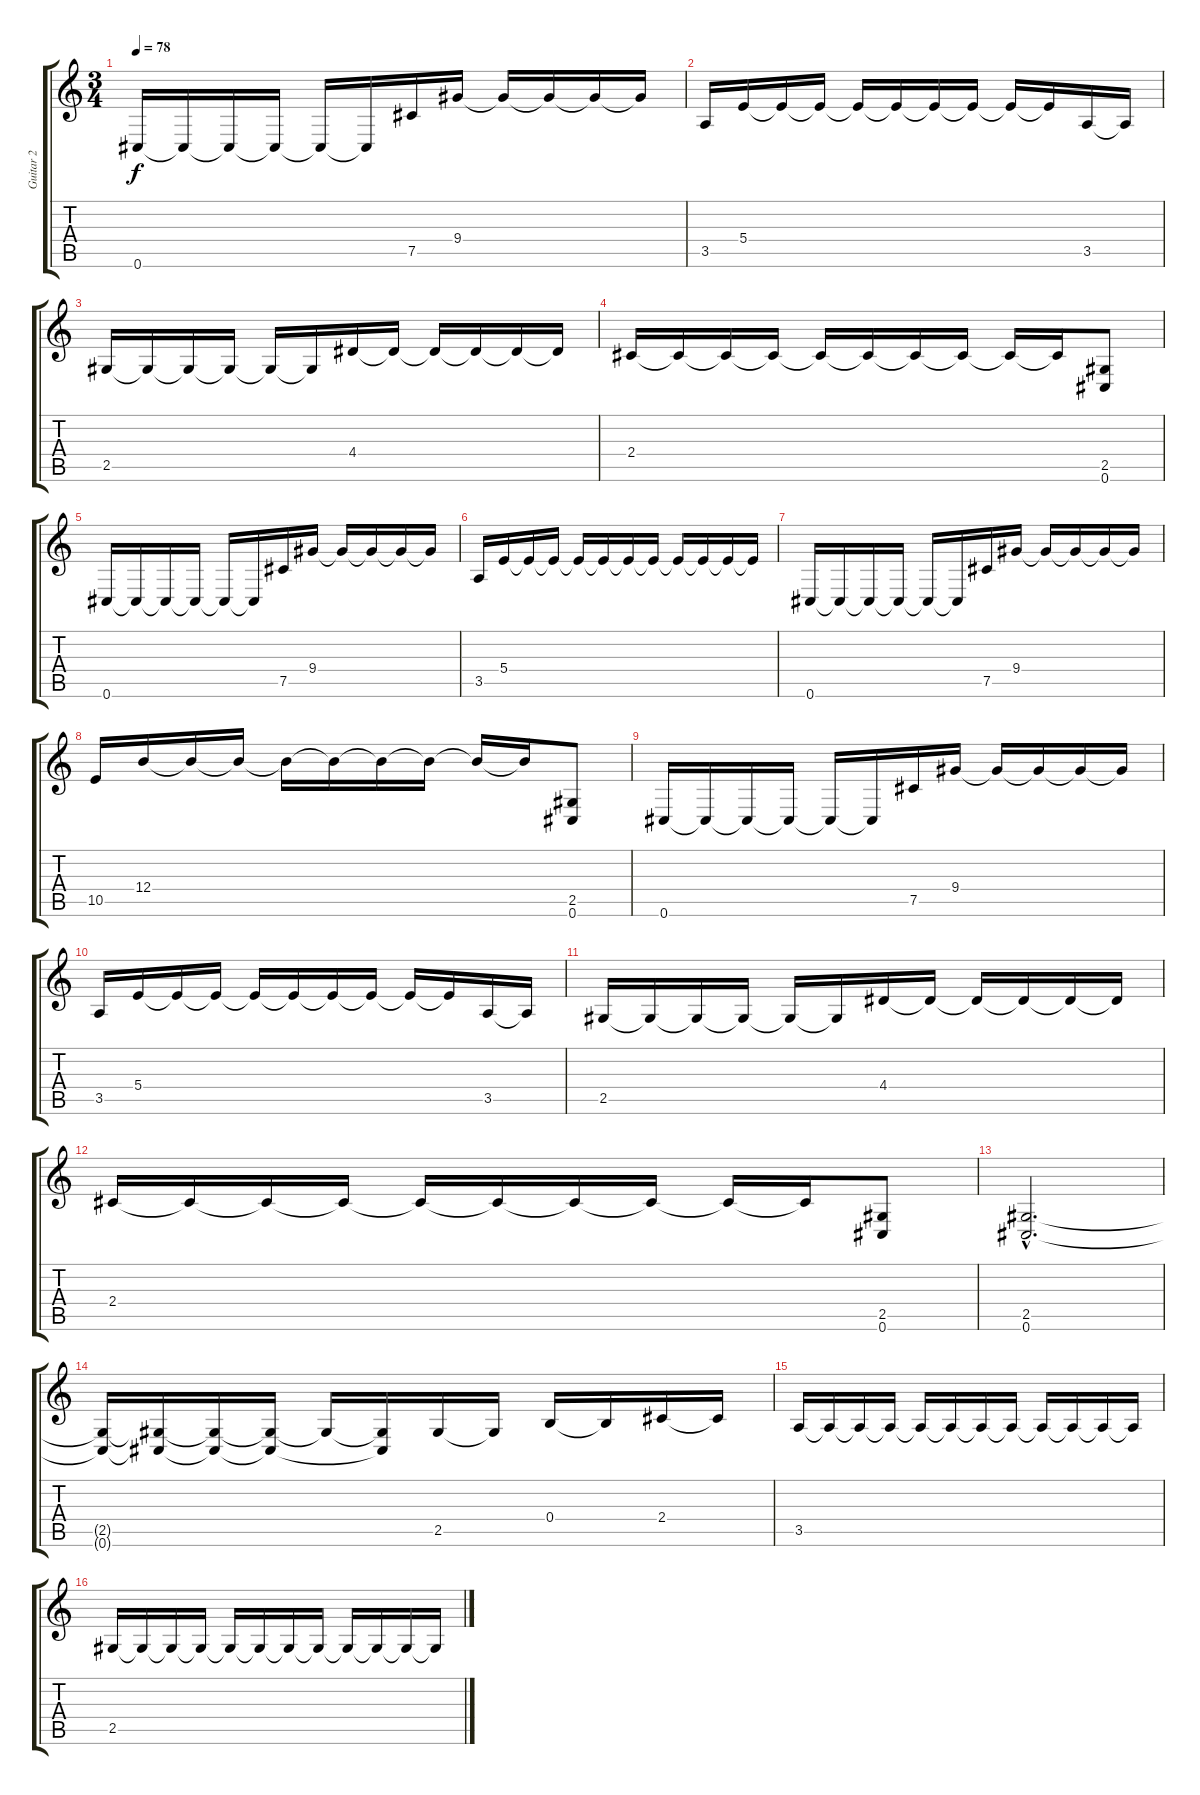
\track ("Guitar 2" "Guitar 2") {instrument distortionguitar}
\staff {score tabs}
\tuning (Db4 Ab3 E3 B2 Gb2 Db2) {hide}
\ts (3 4)
\tempo 78
\clef g2
\ks c
0.6.16{dy f} 0.6{t}.16 0.6{t}.16 0.6{t}.16 0.6{t}.16 0.6{t}.16 7.5.16 9.4.16 9.4{t}.16 9.4{t}.16 9.4{t}.16 9.4{t}.16 |
3.5.16 5.4.16 5.4{t}.16 5.4{t}.16 5.4{t}.16 5.4{t}.16 5.4{t}.16 5.4{t}.16 5.4{t}.16 5.4{t}.16 3.5.16 3.5{t}.16 |
2.5.16 2.5{t}.16 2.5{t}.16 2.5{t}.16 2.5{t}.16 2.5{t}.16 4.4.16 4.4{t}.16 4.4{t}.16 4.4{t}.16 4.4{t}.16 4.4{t}.16 |
2.4.16 2.4{t}.16 2.4{t}.16 2.4{t}.16 2.4{t}.16 2.4{t}.16 2.4{t}.16 2.4{t}.16 2.4{t}.16 2.4{t}.16 (2.5 0.6).8 |
0.6.16 0.6{t}.16 0.6{t}.16 0.6{t}.16 0.6{t}.16 0.6{t}.16 7.5.16 9.4.16 9.4{t}.16 9.4{t}.16 9.4{t}.16 9.4{t}.16 |
3.5.16 5.4.16 5.4{t}.16 5.4{t}.16 5.4{t}.16 5.4{t}.16 5.4{t}.16 5.4{t}.16 5.4{t}.16 5.4{t}.16 5.4{t}.16 5.4{t}.16 |
0.6.16 0.6{t}.16 0.6{t}.16 0.6{t}.16 0.6{t}.16 0.6{t}.16 7.5.16 9.4.16 9.4{t}.16 9.4{t}.16 9.4{t}.16 9.4{t}.16 |
10.5.16 12.4.16 12.4{t}.16 12.4{t}.16 12.4{t}.16 12.4{t}.16 12.4{t}.16 12.4{t}.16 12.4{t}.16 12.4{t}.16 (2.5 0.6).8 |
0.6.16 0.6{t}.16 0.6{t}.16 0.6{t}.16 0.6{t}.16 0.6{t}.16 7.5.16 9.4.16 9.4{t}.16 9.4{t}.16 9.4{t}.16 9.4{t}.16 |
3.5.16 5.4.16 5.4{t}.16 5.4{t}.16 5.4{t}.16 5.4{t}.16 5.4{t}.16 5.4{t}.16 5.4{t}.16 5.4{t}.16 3.5.16 3.5{t}.16 |
2.5.16 2.5{t}.16 2.5{t}.16 2.5{t}.16 2.5{t}.16 2.5{t}.16 4.4.16 4.4{t}.16 4.4{t}.16 4.4{t}.16 4.4{t}.16 4.4{t}.16 |
2.4.16 2.4{t}.16 2.4{t}.16 2.4{t}.16 2.4{t}.16 2.4{t}.16 2.4{t}.16 2.4{t}.16 2.4{t}.16 2.4{t}.16 (2.5 0.6).8 |
(2.5{hac} 0.6{hac}).2{d volume 13} |
(2.5{t} 0.6{t}).16 (2.5{t} 0.6{t}).16 (2.5{t} 0.6{t}).16 (2.5{t} 0.6{t}).16 2.5{t}.16 (2.5{t} 0.6{t}).16 2.5.16 2.5{t}.16 0.4.16 0.4{t}.16 2.4.16 2.4{t}.16 |
3.5.16 3.5{t}.16 3.5{t}.16 3.5{t}.16 3.5{t}.16 3.5{t}.16 3.5{t}.16 3.5{t}.16 3.5{t}.16 3.5{t}.16 3.5{t}.16 3.5{t}.16 |
2.5.16 2.5{t}.16 2.5{t}.16 2.5{t}.16 2.5{t}.16 2.5{t}.16 2.5{t}.16 2.5{t}.16 2.5{t}.16 2.5{t}.16 2.5{t}.16 2.5{t}.16
